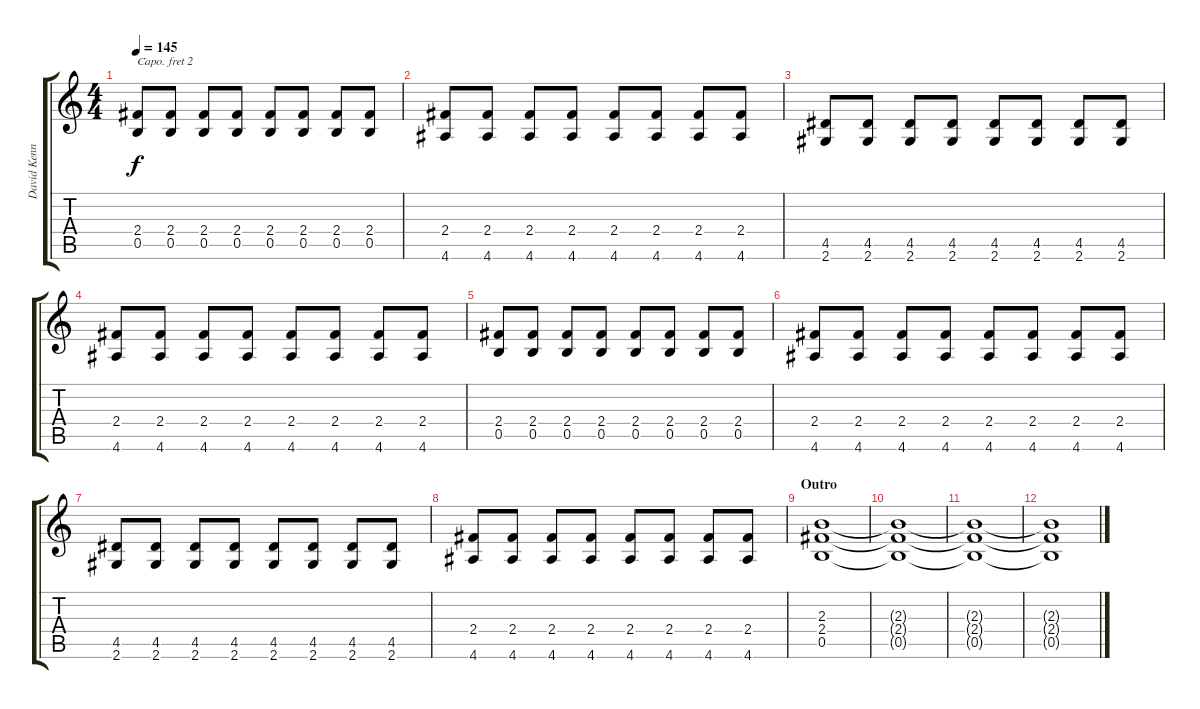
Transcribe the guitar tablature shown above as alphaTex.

\track ("David Kennedy (Guitar 2)" "David Kenn") {instrument electricguitarclean}
\staff {score tabs}
\capo 2
\tuning (E4 B3 G3 D3 A2 E2) {hide}
\ts (4 4)
\tempo 145
\clef g2
\ks c
(2.4 0.5).8{dy f} (2.4 0.5).8 (2.4 0.5).8 (2.4 0.5).8 (2.4 0.5).8 (2.4 0.5).8 (2.4 0.5).8 (2.4 0.5).8 |
(2.4 4.6).8 (2.4 4.6).8 (2.4 4.6).8 (2.4 4.6).8 (2.4 4.6).8 (2.4 4.6).8 (2.4 4.6).8 (2.4 4.6).8 |
(4.5 2.6).8 (4.5 2.6).8 (4.5 2.6).8 (4.5 2.6).8 (4.5 2.6).8 (4.5 2.6).8 (4.5 2.6).8 (4.5 2.6).8 |
(2.4 4.6).8 (2.4 4.6).8 (2.4 4.6).8 (2.4 4.6).8 (2.4 4.6).8 (2.4 4.6).8 (2.4 4.6).8 (2.4 4.6).8 |
(2.4 0.5).8 (2.4 0.5).8 (2.4 0.5).8 (2.4 0.5).8 (2.4 0.5).8 (2.4 0.5).8 (2.4 0.5).8 (2.4 0.5).8 |
(2.4 4.6).8 (2.4 4.6).8 (2.4 4.6).8 (2.4 4.6).8 (2.4 4.6).8 (2.4 4.6).8 (2.4 4.6).8 (2.4 4.6).8 |
(4.5 2.6).8 (4.5 2.6).8 (4.5 2.6).8 (4.5 2.6).8 (4.5 2.6).8 (4.5 2.6).8 (4.5 2.6).8 (4.5 2.6).8 |
(2.4 4.6).8 (2.4 4.6).8 (2.4 4.6).8 (2.4 4.6).8 (2.4 4.6).8 (2.4 4.6).8 (2.4 4.6).8 (2.4 4.6).8 |
\section ("" "Outro")
(2.3 2.4 0.5).1 |
(2.3{t} 2.4{t} 0.5{t}).1 |
(2.3{t} 2.4{t} 0.5{t}).1 |
(2.3{t} 2.4{t} 0.5{t}).1
